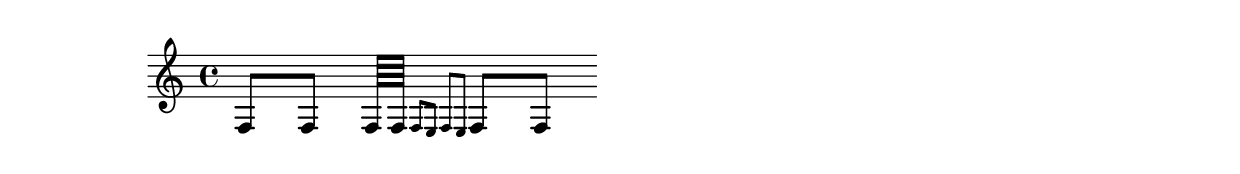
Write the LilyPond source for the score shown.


\version "2.16.0"
\header{

  texidoc=" Beams on ledgered notes should always reach the middle staff
line.  The second beam, counting from the note head side, should never
be lower than the second staff line.  This does not hold for grace
note beams.  Override with @code{no-stem-extend}.  "

}

\layout {
  ragged-right = ##t
}  


\context Voice \relative c {
  f8[ f]   f64[ f] 
  \grace { 
    f8[ e8] 
    \override Stem  #'no-stem-extend = ##f
    f8[ e8] 
    \revert Stem #'no-stem-extend
  }
  f8[ f]
  
}
